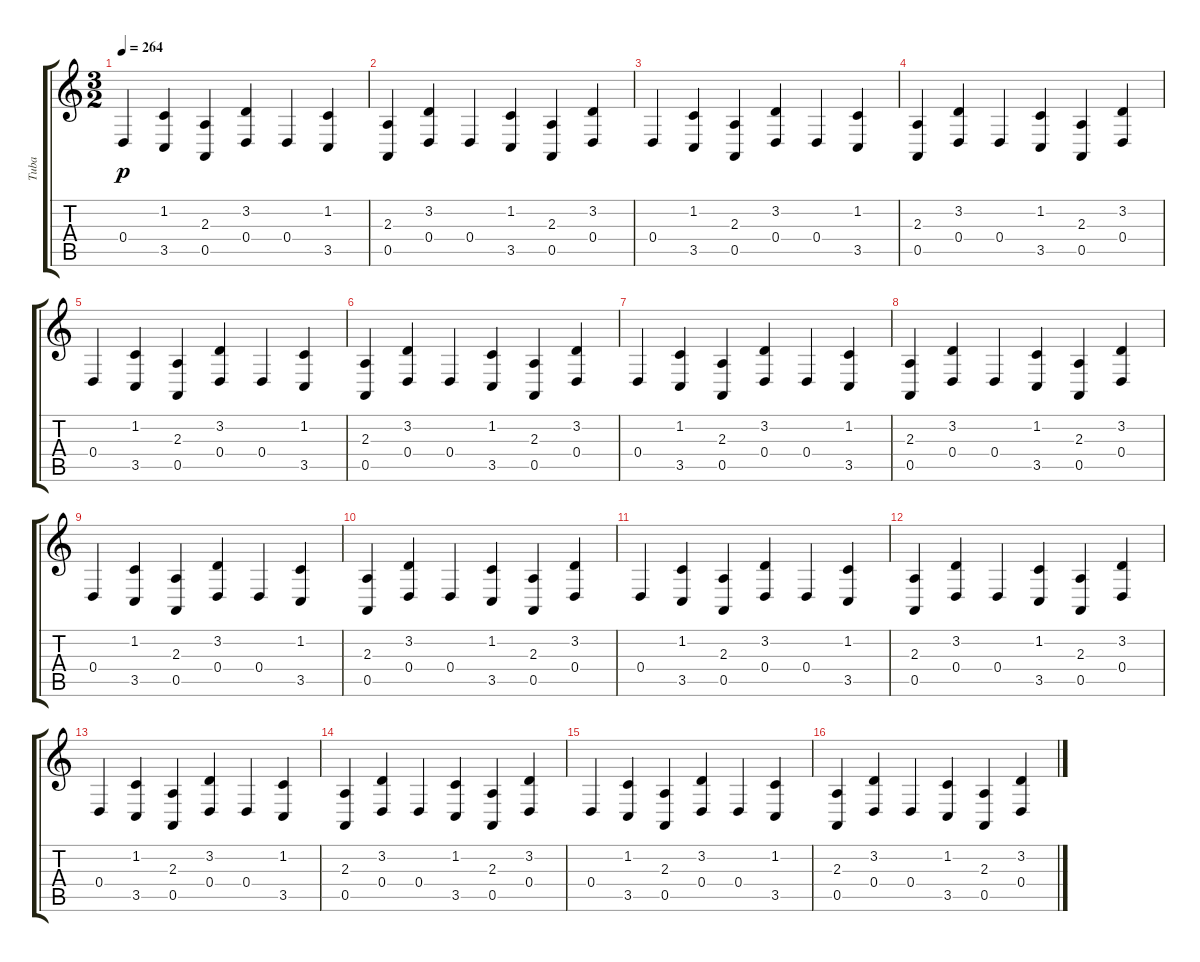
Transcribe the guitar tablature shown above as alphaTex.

\track ("Tuba" "Tuba") {instrument tuba}
\staff {score tabs}
\tuning (E4 B3 G3 D3 A2 E2) {hide}
\ts (3 2)
\tempo 264
\clef g2
\ks c
0.4.4{dy p} (1.2 3.5).4 (2.3 0.5).4 (3.2 0.4).4 0.4.4 (1.2 3.5).4 |
(2.3 0.5).4 (3.2 0.4).4 0.4.4 (1.2 3.5).4 (2.3 0.5).4 (3.2 0.4).4 |
0.4.4 (1.2 3.5).4 (2.3 0.5).4 (3.2 0.4).4 0.4.4 (1.2 3.5).4 |
(2.3 0.5).4 (3.2 0.4).4 0.4.4 (1.2 3.5).4 (2.3 0.5).4 (3.2 0.4).4 |
0.4.4 (1.2 3.5).4 (2.3 0.5).4 (3.2 0.4).4 0.4.4 (1.2 3.5).4 |
(2.3 0.5).4 (3.2 0.4).4 0.4.4 (1.2 3.5).4 (2.3 0.5).4 (3.2 0.4).4 |
0.4.4 (1.2 3.5).4 (2.3 0.5).4 (3.2 0.4).4 0.4.4 (1.2 3.5).4 |
(2.3 0.5).4 (3.2 0.4).4 0.4.4 (1.2 3.5).4 (2.3 0.5).4 (3.2 0.4).4 |
0.4.4 (1.2 3.5).4 (2.3 0.5).4 (3.2 0.4).4 0.4.4 (1.2 3.5).4 |
(2.3 0.5).4 (3.2 0.4).4 0.4.4 (1.2 3.5).4 (2.3 0.5).4 (3.2 0.4).4 |
0.4.4 (1.2 3.5).4 (2.3 0.5).4 (3.2 0.4).4 0.4.4 (1.2 3.5).4 |
(2.3 0.5).4 (3.2 0.4).4 0.4.4 (1.2 3.5).4 (2.3 0.5).4 (3.2 0.4).4 |
0.4.4 (1.2 3.5).4 (2.3 0.5).4 (3.2 0.4).4 0.4.4 (1.2 3.5).4 |
(2.3 0.5).4 (3.2 0.4).4 0.4.4 (1.2 3.5).4 (2.3 0.5).4 (3.2 0.4).4 |
0.4.4 (1.2 3.5).4 (2.3 0.5).4 (3.2 0.4).4 0.4.4 (1.2 3.5).4 |
(2.3 0.5).4 (3.2 0.4).4 0.4.4 (1.2 3.5).4 (2.3 0.5).4 (3.2 0.4).4
